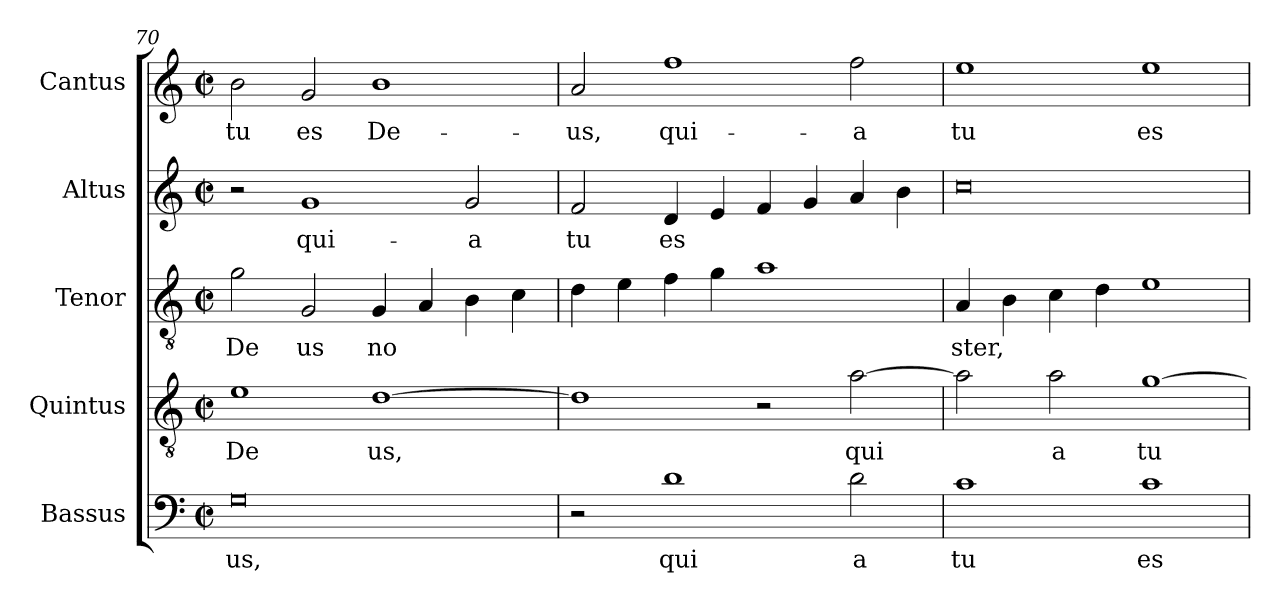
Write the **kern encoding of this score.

**kern	**text	**kern	**text	**kern	**text	**kern	**text	**kern	**text
*part5	*part5	*part4	*part4	*part3	*part3	*part2	*part2	*part1	*part1
*staff5	*staff5	*staff4	*staff4	*staff3	*staff3	*staff2	*staff2	*staff1	*staff1
*I"Bassus	*	*I"Quintus	*	*I"Tenor	*	*I"Altus	*	*I"Cantus	*
*clefF4	*	*clefGv2	*	*clefGv2	*	*clefG2	*	*clefG2	*
*M2/2	*	*M2/2	*	*M2/2	*	*M2/2	*	*M2/2	*
*met(c|)	*	*met(c|)	*	*met(c|)	*	*met(c|)	*	*met(c|)	*
=70	=70	=70	=70	=70	=70	=70	=70	=70	=70
!	!LO:LY:b:cj	!	!LO:LY:b:cj	!	!LO:LY:b:cj	!	!	!	!LO:LY:b:cj
0G	us,	1e	De	2g\	De	2r	.	2b\	tu
!	!	!	!	!	!LO:LY:b:cj	!	!LO:LY:b:cj	!	!LO:LY:b:cj
.	.	.	.	2G/	us	1g	qui-	2g/	es
!	!	!	!LO:LY:b:cj	!	!LO:LY:b:cj	!	!	!	!LO:LY:b:cj
.	.	[>1d	us,	4G/	no	.	.	1b	De-
.	.	.	.	4A/	.	.	.	.	.
!	!	!	!	!	!	!	!LO:LY:b:cj	!	!
.	.	.	.	4B\	.	2g/	-a	.	.
.	.	.	.	4c\	.	.	.	.	.
=71	=71	=71	=71	=71	=71	=71	=71	=71	=71
!	!	!	!	!	!	!	!LO:LY:b:cj	!	!LO:LY:b:cj
2r	.	1d]	.	4d\	.	2f/	tu	2a/	-us,
.	.	.	.	4e\	.	.	.	.	.
!	!LO:LY:b:cj	!	!	!	!	!	!LO:LY:b:cj	!	!LO:LY:b:cj
1d	qui	.	.	4f\	.	4d/	es	1ff	qui-
.	.	.	.	4g\	.	4e/	.	.	.
.	.	2r	.	1a	.	4f/	.	.	.
.	.	.	.	.	.	4g/	.	.	.
!	!LO:LY:b:cj	!	!LO:LY:b	!	!	!	!	!	!LO:LY:b:cj
2d\	a	[>2a\	qui	.	.	4a/	.	2ff\	-a
.	.	.	.	.	.	4b\	.	.	.
=72	=72	=72	=72	=72	=72	=72	=72	=72	=72
!	!LO:LY:b:cj	!	!	!	!LO:LY:b	!	!	!	!LO:LY:b:cj
1c	tu	2a\]	.	4A/	ster,	0cc	.	1ee	tu
.	.	.	.	4B\	.	.	.	.	.
!	!	!	!LO:LY:b:cj	!	!	!	!	!	!
.	.	2a\	a	4c\	.	.	.	.	.
.	.	.	.	4d\	.	.	.	.	.
!	!LO:LY:b:cj	!	!LO:LY:b:cj	!	!	!	!	!	!LO:LY:b:cj
1c	es	[>1g	tu	1e	.	.	.	1ee	es
=	=	=	=	=	=	=	=	=	=
*-	*-	*-	*-	*-	*-	*-	*-	*-	*-
